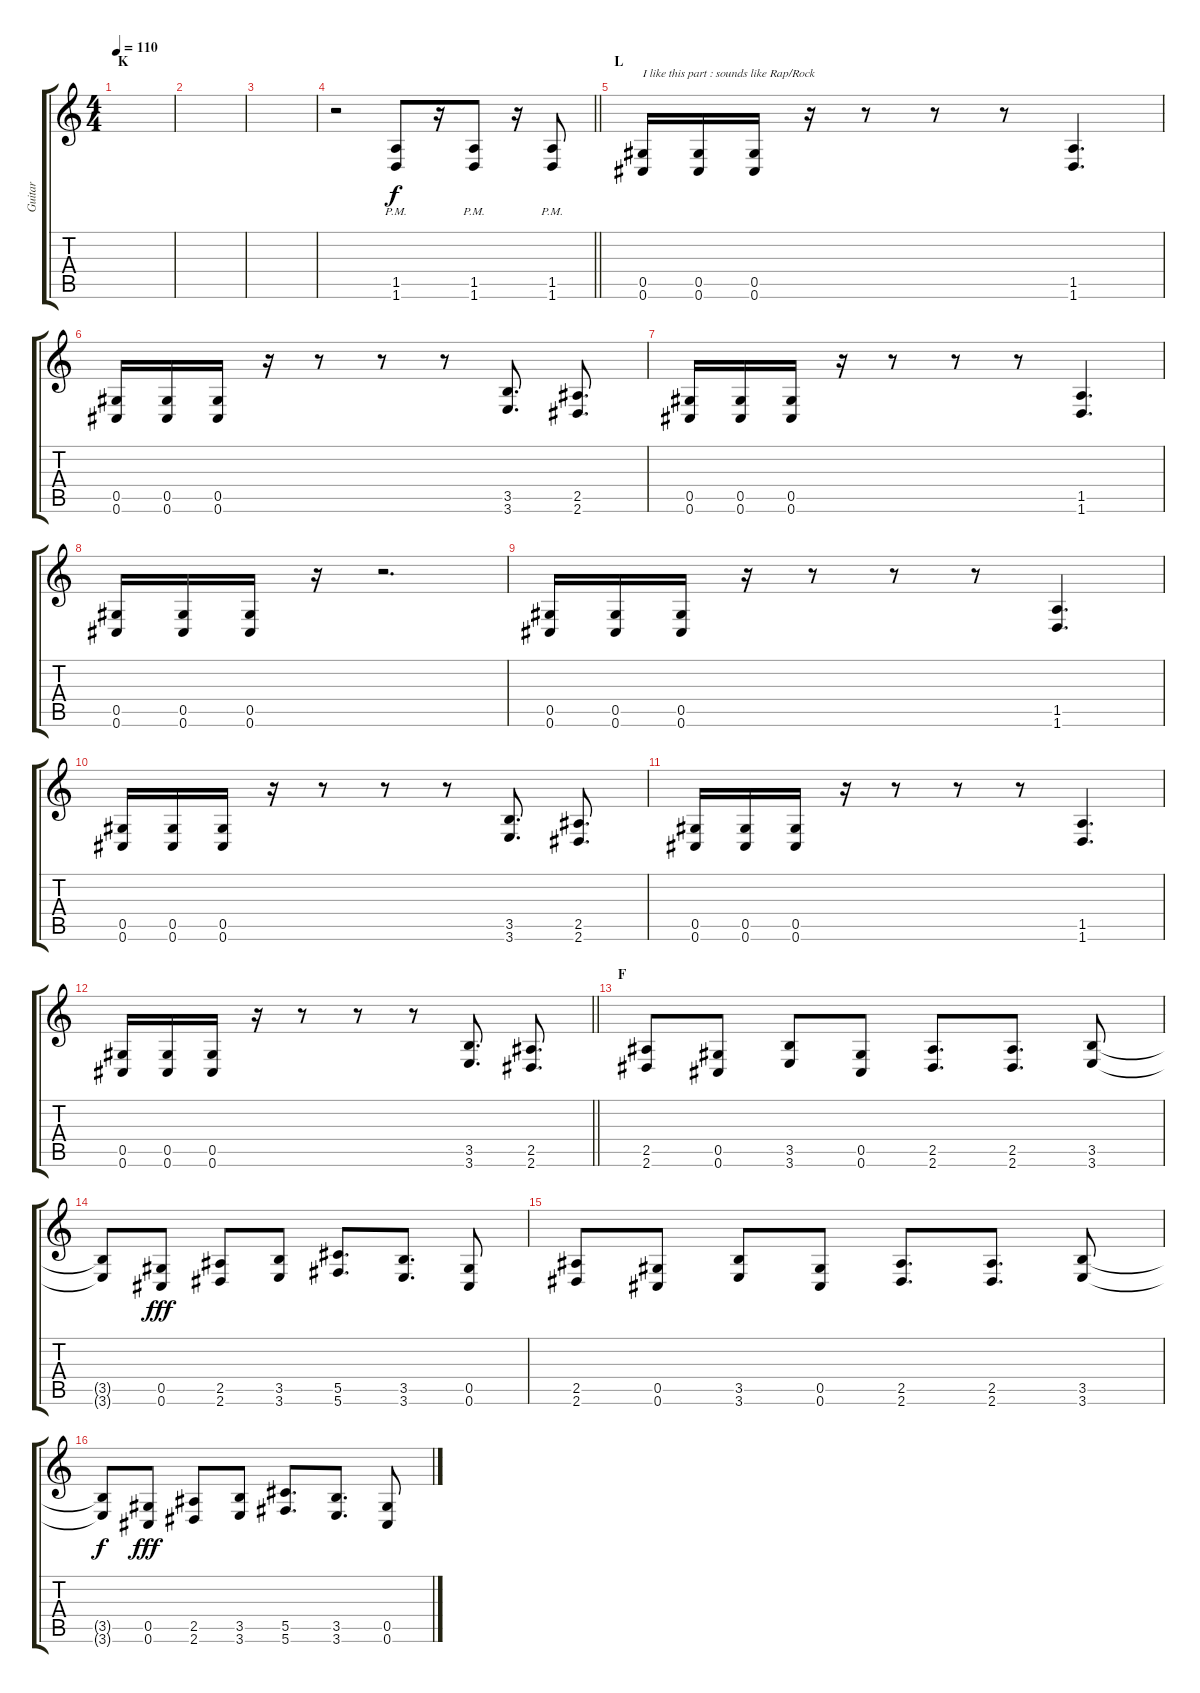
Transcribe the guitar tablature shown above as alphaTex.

\track ("Guitar" "Guitar") {instrument overdrivenguitar}
\staff {score tabs}
\tuning (Eb4 Bb3 Gb3 Db3 Ab2 Db2) {hide}
\ts (4 4)
\section ("" "K")
\tempo 110
\clef g2
\ks c
|
|
|
\barLineRight lightlight
r.2 (1.5{pm} 1.6{pm}).8 r.16 (1.5{pm} 1.6{pm}).8 r.16 (1.5{pm} 1.6{pm}).8 |
\section ("" "L ")
(0.5 0.6).16{txt "I like this part : sounds like Rap/Rock"} (0.5 0.6).16 (0.5 0.6).16 r.16 r.8 r.8 r.8 (1.5 1.6).4{d} |
(0.5 0.6).16 (0.5 0.6).16 (0.5 0.6).16 r.16 r.8 r.8 r.8 (3.5 3.6).8{d} (2.5 2.6).8{d} |
(0.5 0.6).16 (0.5 0.6).16 (0.5 0.6).16 r.16 r.8 r.8 r.8 (1.5 1.6).4{d} |
(0.5 0.6).16 (0.5 0.6).16 (0.5 0.6).16 r.16 r.2{d} |
(0.5 0.6).16 (0.5 0.6).16 (0.5 0.6).16 r.16 r.8 r.8 r.8 (1.5 1.6).4{d} |
(0.5 0.6).16 (0.5 0.6).16 (0.5 0.6).16 r.16 r.8 r.8 r.8 (3.5 3.6).8{d} (2.5 2.6).8{d} |
(0.5 0.6).16 (0.5 0.6).16 (0.5 0.6).16 r.16 r.8 r.8 r.8 (1.5 1.6).4{d} |
\barLineRight lightlight
(0.5 0.6).16 (0.5 0.6).16 (0.5 0.6).16 r.16 r.8 r.8 r.8 (3.5 3.6).8{d} (2.5 2.6).8{d} |
\section ("" "F")
(2.5 2.6).8 (0.5 0.6).8 (3.5 3.6).8 (0.5 0.6).8 (2.5 2.6).8{d} (2.5 2.6).8{d} (3.5 3.6).8 |
(3.5{t} 3.6{t}).8{dy f} (0.5 0.6).8{dy fff} (2.5 2.6).8 (3.5 3.6).8 (5.5 5.6).8{d} (3.5 3.6).8{d} (0.5 0.6).8 |
(2.5 2.6).8 (0.5 0.6).8 (3.5 3.6).8 (0.5 0.6).8 (2.5 2.6).8{d} (2.5 2.6).8{d} (3.5 3.6).8 |
(3.5{t} 3.6{t}).8{dy f} (0.5 0.6).8{dy fff} (2.5 2.6).8 (3.5 3.6).8 (5.5 5.6).8{d} (3.5 3.6).8{d} (0.5 0.6).8
